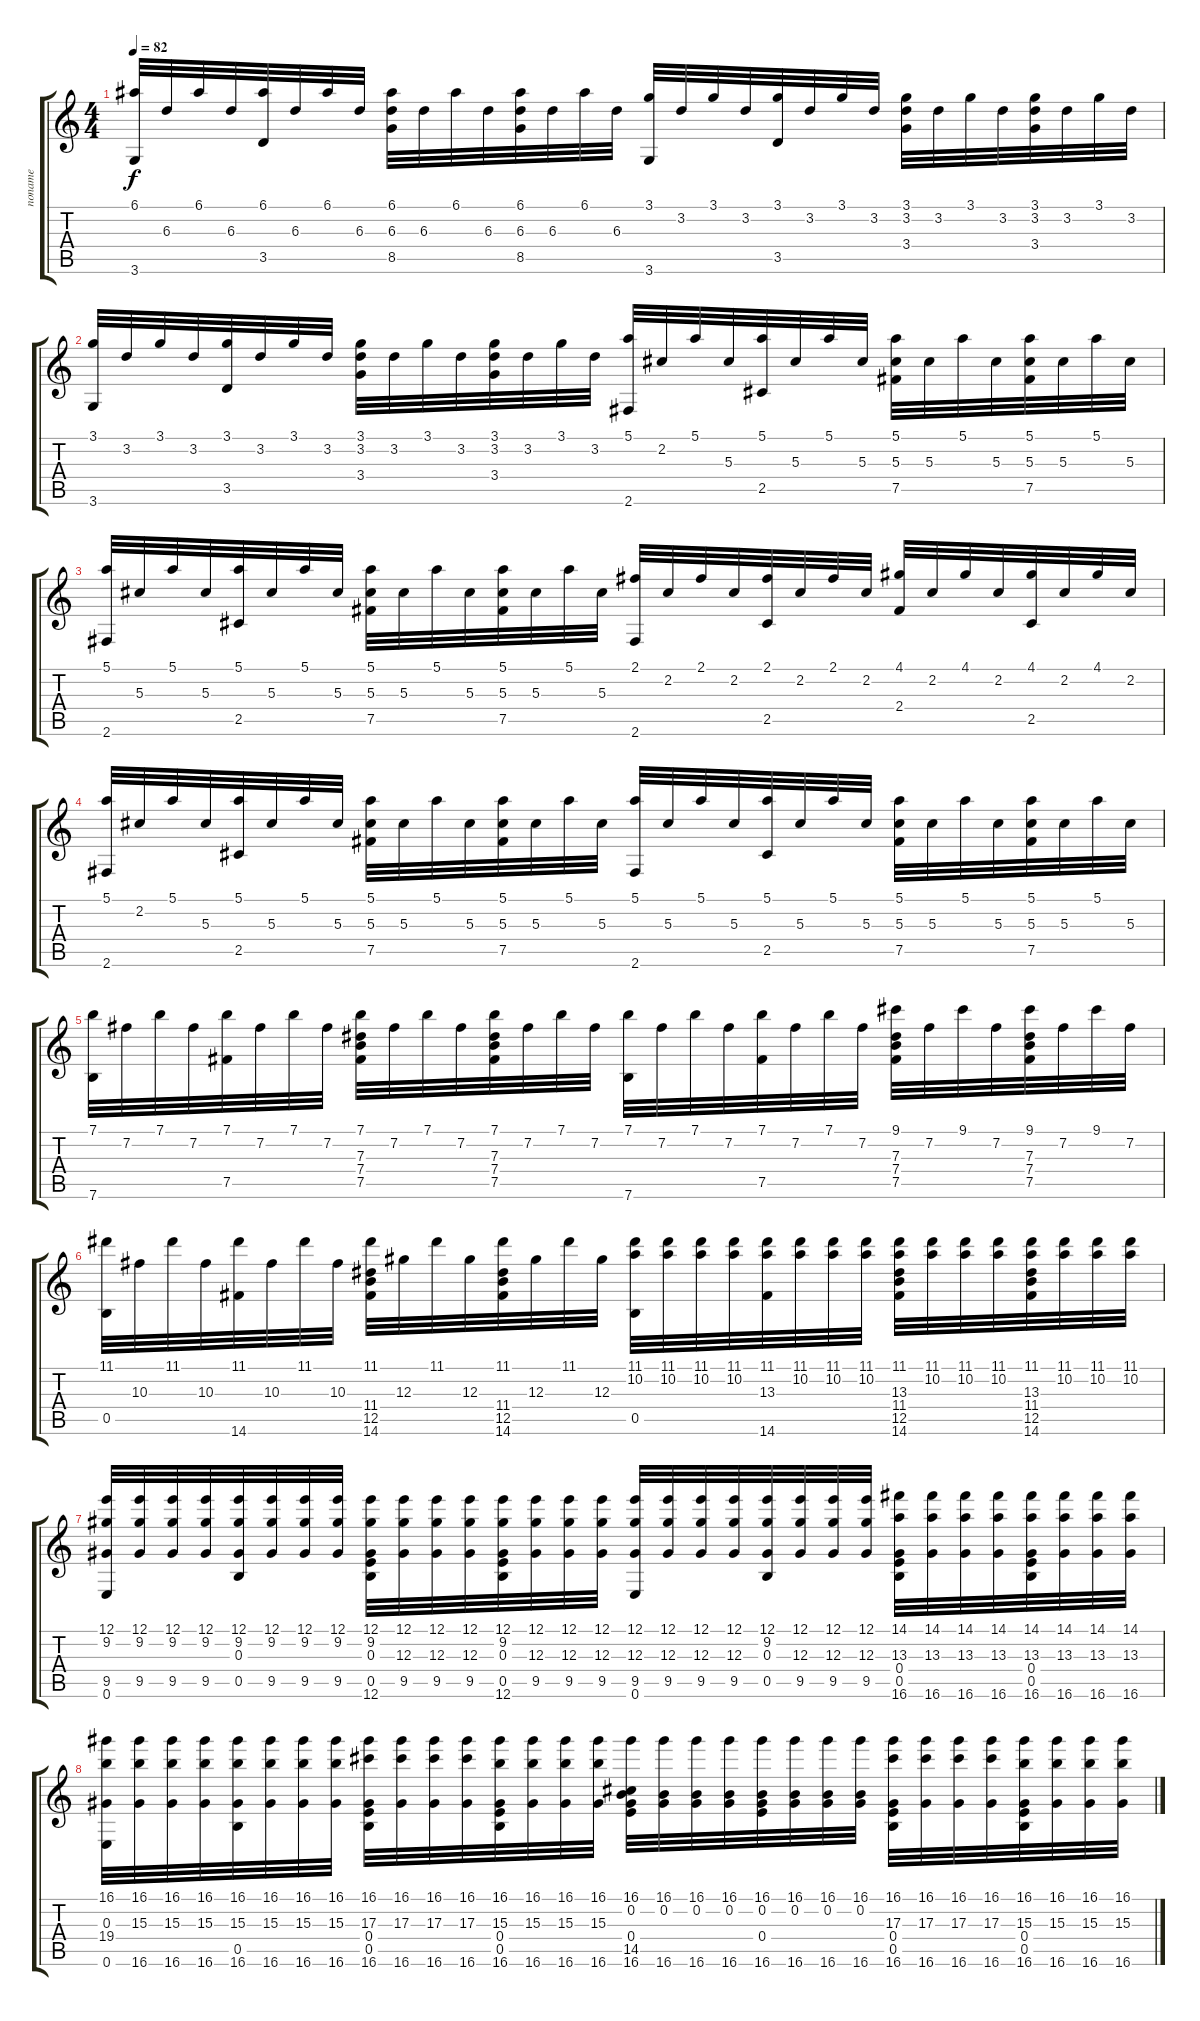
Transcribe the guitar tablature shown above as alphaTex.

\track ("noname" "noname") {instrument acousticguitarnylon}
\staff {score tabs}
\tuning (E4 B3 Ab3 E3 B2 E2) {hide}
\ts (4 4)
\tempo 82
\clef g2
\ks c
(6.1 3.6).32{dy f} 6.3.32 6.1.32 6.3.32 (6.1 3.5).32 6.3.32 6.1.32 6.3.32 (6.1 6.3 8.5).32 6.3.32 6.1.32 6.3.32 (6.1 6.3 8.5).32 6.3.32 6.1.32 6.3.32 (3.1 3.6).32 3.2.32 3.1.32 3.2.32 (3.1 3.5).32 3.2.32 3.1.32 3.2.32 (3.1 3.2 3.4).32 3.2.32 3.1.32 3.2.32 (3.1 3.2 3.4).32 3.2.32 3.1.32 3.2.32 |
(3.1 3.6).32 3.2.32 3.1.32 3.2.32 (3.1 3.5).32 3.2.32 3.1.32 3.2.32 (3.1 3.2 3.4).32 3.2.32 3.1.32 3.2.32 (3.1 3.2 3.4).32 3.2.32 3.1.32 3.2.32 (5.1 2.6).32 2.2.32 5.1.32 5.3.32 (5.1 2.5).32 5.3.32 5.1.32 5.3.32 (5.1 5.3 7.5).32 5.3.32 5.1.32 5.3.32 (5.1 5.3 7.5).32 5.3.32 5.1.32 5.3.32 |
(5.1 2.6).32 5.3.32 5.1.32 5.3.32 (5.1 2.5).32 5.3.32 5.1.32 5.3.32 (5.1 5.3 7.5).32 5.3.32 5.1.32 5.3.32 (5.1 5.3 7.5).32 5.3.32 5.1.32 5.3.32 (2.1 2.6).32 2.2.32 2.1.32 2.2.32 (2.1 2.5).32 2.2.32 2.1.32 2.2.32 (4.1 2.4).32 2.2.32 4.1.32 2.2.32 (4.1 2.5).32 2.2.32 4.1.32 2.2.32 |
(5.1 2.6).32 2.2.32 5.1.32 5.3.32 (5.1 2.5).32 5.3.32 5.1.32 5.3.32 (5.1 5.3 7.5).32 5.3.32 5.1.32 5.3.32 (5.1 5.3 7.5).32 5.3.32 5.1.32 5.3.32 (5.1 2.6).32 5.3.32 5.1.32 5.3.32 (5.1 2.5).32 5.3.32 5.1.32 5.3.32 (5.1 5.3 7.5).32 5.3.32 5.1.32 5.3.32 (5.1 5.3 7.5).32 5.3.32 5.1.32 5.3.32 |
(7.1 7.6).32 7.2.32 7.1.32 7.2.32 (7.1 7.5).32 7.2.32 7.1.32 7.2.32 (7.1 7.3 7.4 7.5).32 7.2.32 7.1.32 7.2.32 (7.1 7.3 7.4 7.5).32 7.2.32 7.1.32 7.2.32 (7.1 7.6).32 7.2.32 7.1.32 7.2.32 (7.1 7.5).32 7.2.32 7.1.32 7.2.32 (9.1 7.3 7.4 7.5).32 7.2.32 9.1.32 7.2.32 (9.1 7.3 7.4 7.5).32 7.2.32 9.1.32 7.2.32 |
(11.1 0.5).32 10.3.32 11.1.32 10.3.32 (11.1 14.6).32 10.3.32 11.1.32 10.3.32 (11.1 11.4 12.5 14.6).32 12.3.32 11.1.32 12.3.32 (11.1 11.4 12.5 14.6).32 12.3.32 11.1.32 12.3.32 (11.1 10.2 0.5).32 (11.1 10.2).32 (11.1 10.2).32 (11.1 10.2).32 (11.1 13.3 14.6).32 (11.1 10.2).32 (11.1 10.2).32 (11.1 10.2).32 (11.1 13.3 11.4 12.5 14.6).32 (11.1 10.2).32 (11.1 10.2).32 (11.1 10.2).32 (11.1 13.3 11.4 12.5 14.6).32 (11.1 10.2).32 (11.1 10.2).32 (11.1 10.2).32 |
(12.1 9.2 9.5 0.6).32 (12.1 9.2 9.5).32 (12.1 9.2 9.5).32 (12.1 9.2 9.5).32 (12.1 9.2 0.3 0.5).32 (12.1 9.2 9.5).32 (12.1 9.2 9.5).32 (12.1 9.2 9.5).32 (12.1 9.2 0.3 0.5 12.6).32 (12.1 12.3 9.5).32 (12.1 12.3 9.5).32 (12.1 12.3 9.5).32 (12.1 9.2 0.3 0.5 12.6).32 (12.1 12.3 9.5).32 (12.1 12.3 9.5).32 (12.1 12.3 9.5).32 (12.1 12.3 9.5 0.6).32 (12.1 12.3 9.5).32 (12.1 12.3 9.5).32 (12.1 12.3 9.5).32 (12.1 9.2 0.3 0.5).32 (12.1 12.3 9.5).32 (12.1 12.3 9.5).32 (12.1 12.3 9.5).32 (14.1 13.3 0.4 0.5 16.6).32 (14.1 13.3 16.6).32 (14.1 13.3 16.6).32 (14.1 13.3 16.6).32 (14.1 13.3 0.4 0.5 16.6).32 (14.1 13.3 16.6).32 (14.1 13.3 16.6).32 (14.1 13.3 16.6).32 |
(16.1 0.3 19.4 0.6).32 (16.1 15.3 16.6).32 (16.1 15.3 16.6).32 (16.1 15.3 16.6).32 (16.1 15.3 0.5 16.6).32 (16.1 15.3 16.6).32 (16.1 15.3 16.6).32 (16.1 15.3 16.6).32 (16.1 17.3 0.4 0.5 16.6).32 (16.1 17.3 16.6).32 (16.1 17.3 16.6).32 (16.1 17.3 16.6).32 (16.1 15.3 0.4 0.5 16.6).32 (16.1 15.3 16.6).32 (16.1 15.3 16.6).32 (16.1 15.3 16.6).32 (16.1 0.2 0.4 14.5 16.6).32 (16.1 0.2 16.6).32 (16.1 0.2 16.6).32 (16.1 0.2 16.6).32 (16.1 0.2 0.4 16.6).32 (16.1 0.2 16.6).32 (16.1 0.2 16.6).32 (16.1 0.2 16.6).32 (16.1 17.3 0.4 0.5 16.6).32 (16.1 17.3 16.6).32 (16.1 17.3 16.6).32 (16.1 17.3 16.6).32 (16.1 15.3 0.4 0.5 16.6).32 (16.1 15.3 16.6).32 (16.1 15.3 16.6).32 (16.1 15.3 16.6).32
